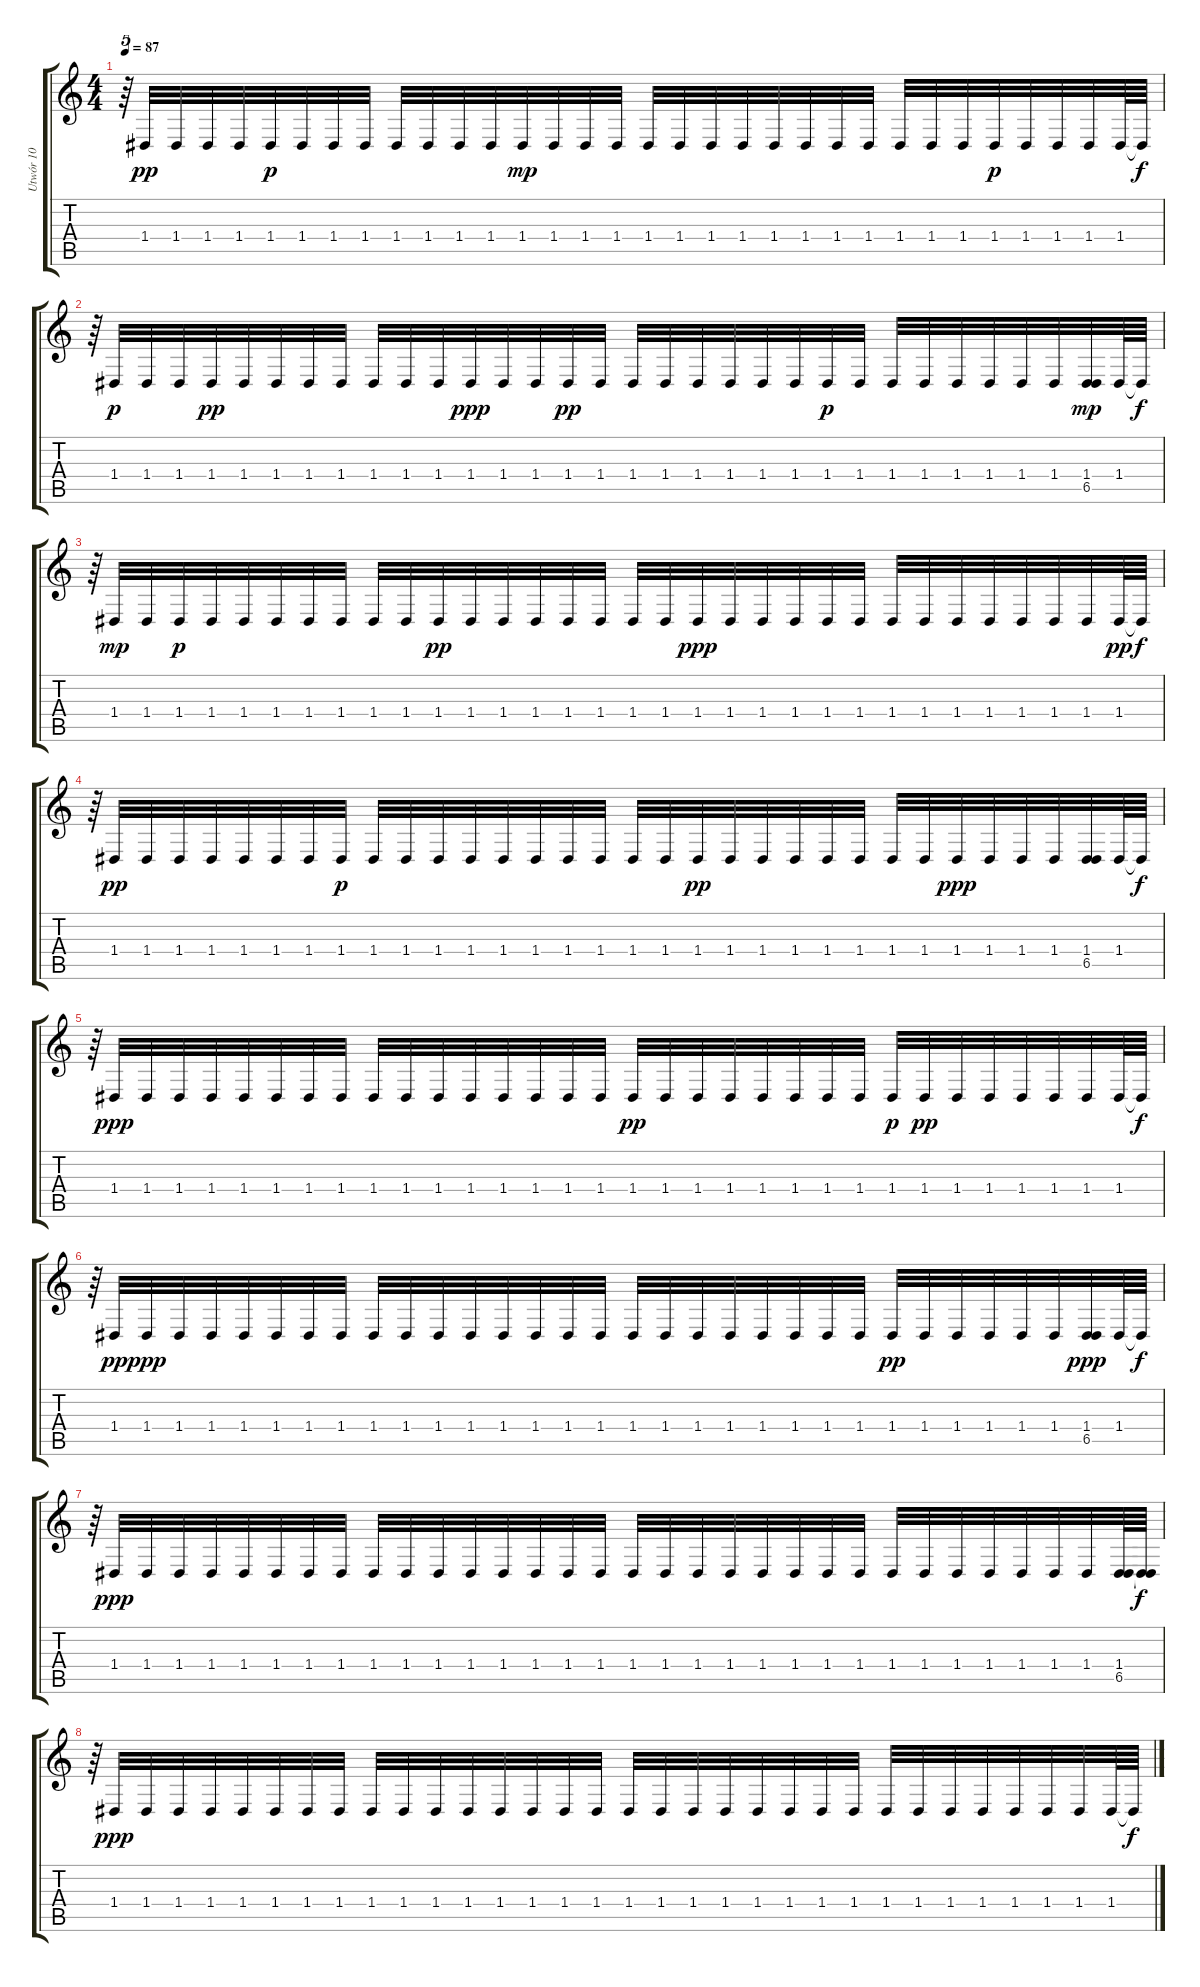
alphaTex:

\track ("Utwór 10" "Utwór 10") {instrument acousticgrandpiano}
\staff {score tabs}
\tuning (E4 B3 G3 D3 A2 E2) {hide}
\ts (4 4)
\tempo 87
\clef g2
\ks c
r.64{tu (5 4) dy f} 1.4.32{dy pp volume 11} 1.4.32 1.4.32{volume 11} 1.4.32 1.4.32{dy p volume 11} 1.4.32 1.4.32{volume 11} 1.4.32 1.4.32{volume 11} 1.4.32 1.4.32{volume 11} 1.4.32 1.4.32{dy mp volume 10} 1.4.32 1.4.32{volume 10} 1.4.32 1.4.32{volume 10} 1.4.32 1.4.32{volume 10} 1.4.32 1.4.32{volume 10} 1.4.32 1.4.32{volume 10} 1.4.32 1.4.32{volume 10} 1.4.32 1.4.32{volume 10} 1.4.32{dy p} 1.4.32{volume 10} 1.4.32 1.4.32{volume 10} 1.4.64 1.4{t}.64{dy f} |
r.64{tu (5 4)} 1.4.32{dy p volume 10} 1.4.32 1.4.32{volume 10} 1.4.32{dy pp} 1.4.32{volume 10} 1.4.32 1.4.32{volume 9} 1.4.32 1.4.32{volume 9} 1.4.32 1.4.32{volume 9} 1.4.32{dy ppp} 1.4.32{volume 9} 1.4.32 1.4.32{dy pp volume 9} 1.4.32 1.4.32{volume 9} 1.4.32 1.4.32{volume 9} 1.4.32 1.4.32{volume 9} 1.4.32 1.4.32{dy p volume 9} 1.4.32 1.4.32{volume 9} 1.4.32 1.4.32{volume 9} 1.4.32 1.4.32{volume 9} 1.4.32 (1.4 6.5).32{dy mp volume 9} 1.4.64 1.4{t}.64{dy f} |
r.64{tu (5 4)} 1.4.32{dy mp volume 9} 1.4.32 1.4.32{dy p volume 9} 1.4.32 1.4.32{volume 9} 1.4.32 1.4.32{volume 8} 1.4.32 1.4.32{volume 8} 1.4.32 1.4.32{dy pp volume 8} 1.4.32 1.4.32{volume 8} 1.4.32 1.4.32{volume 8} 1.4.32 1.4.32{volume 8} 1.4.32 1.4.32{dy ppp volume 8} 1.4.32 1.4.32{volume 8} 1.4.32 1.4.32{volume 8} 1.4.32 1.4.32{volume 8} 1.4.32 1.4.32{volume 8} 1.4.32 1.4.32{volume 8} 1.4.32 1.4.32{volume 8} 1.4.64{dy pp} 1.4{t}.64{dy f} |
r.64{tu (5 4)} 1.4.32{dy pp volume 8} 1.4.32 1.4.32{volume 8} 1.4.32 1.4.32{volume 8} 1.4.32 1.4.32{volume 8} 1.4.32{dy p} 1.4.32{volume 8} 1.4.32 1.4.32{volume 8} 1.4.32 1.4.32{volume 8} 1.4.32 1.4.32{volume 8} 1.4.32 1.4.32{volume 7} 1.4.32 1.4.32{dy pp volume 7} 1.4.32 1.4.32{volume 7} 1.4.32 1.4.32{volume 7} 1.4.32 1.4.32{volume 7} 1.4.32 1.4.32{dy ppp volume 7} 1.4.32 1.4.32{volume 7} 1.4.32 (1.4 6.5).32{volume 7} 1.4.64 1.4{t}.64{dy f} |
r.64{tu (5 4)} 1.4.32{dy ppp volume 7} 1.4.32 1.4.32{volume 7} 1.4.32 1.4.32{volume 7} 1.4.32 1.4.32{volume 7} 1.4.32 1.4.32{volume 7} 1.4.32 1.4.32{volume 7} 1.4.32 1.4.32{volume 7} 1.4.32 1.4.32{volume 7} 1.4.32 1.4.32{dy pp volume 6} 1.4.32 1.4.32{volume 6} 1.4.32 1.4.32{volume 6} 1.4.32 1.4.32{volume 6} 1.4.32 1.4.32{dy p volume 6} 1.4.32{dy pp} 1.4.32{volume 6} 1.4.32 1.4.32{volume 6} 1.4.32 1.4.32{volume 6} 1.4.64 1.4{t}.64{dy f} |
r.64{tu (5 4)} 1.4.32{dy pp volume 6} 1.4.32{dy ppp} 1.4.32{volume 6} 1.4.32 1.4.32{volume 6} 1.4.32 1.4.32{volume 6} 1.4.32 1.4.32{volume 6} 1.4.32 1.4.32{volume 6} 1.4.32 1.4.32{volume 5} 1.4.32 1.4.32{volume 5} 1.4.32 1.4.32{volume 5} 1.4.32 1.4.32{volume 5} 1.4.32 1.4.32{volume 5} 1.4.32 1.4.32{volume 5} 1.4.32 1.4.32{dy pp volume 5} 1.4.32 1.4.32{volume 5} 1.4.32 1.4.32{volume 5} 1.4.32 (1.4 6.5).32{dy ppp volume 5} 1.4.64 1.4{t}.64{dy f} |
r.64{tu (5 4)} 1.4.32{dy ppp volume 4} 1.4.32 1.4.32{volume 4} 1.4.32 1.4.32{volume 4} 1.4.32 1.4.32{volume 4} 1.4.32 1.4.32{volume 4} 1.4.32 1.4.32{volume 4} 1.4.32 1.4.32{volume 4} 1.4.32 1.4.32{volume 4} 1.4.32 1.4.32{volume 4} 1.4.32 1.4.32{volume 4} 1.4.32 1.4.32{volume 4} 1.4.32 1.4.32{volume 4} 1.4.32 1.4.32{volume 4} 1.4.32 1.4.32{volume 4} 1.4.32 1.4.32{volume 4} 1.4.32 1.4.32{volume 3} (1.4 6.5).64 (1.4{t} 6.5{t}).64{dy f} |
r.64{tu (5 4)} 1.4.32{dy ppp volume 3} 1.4.32 1.4.32{volume 3} 1.4.32 1.4.32{volume 3} 1.4.32 1.4.32{volume 3} 1.4.32 1.4.32{volume 3} 1.4.32 1.4.32{volume 3} 1.4.32 1.4.32{volume 3} 1.4.32 1.4.32{volume 2} 1.4.32 1.4.32{volume 2} 1.4.32 1.4.32{volume 2} 1.4.32 1.4.32{volume 2} 1.4.32 1.4.32{volume 2} 1.4.32 1.4.32{volume 2} 1.4.32 1.4.32{volume 2} 1.4.32 1.4.32{volume 2} 1.4.32 1.4.32{volume 2} 1.4.64 1.4{t}.64{dy f}
